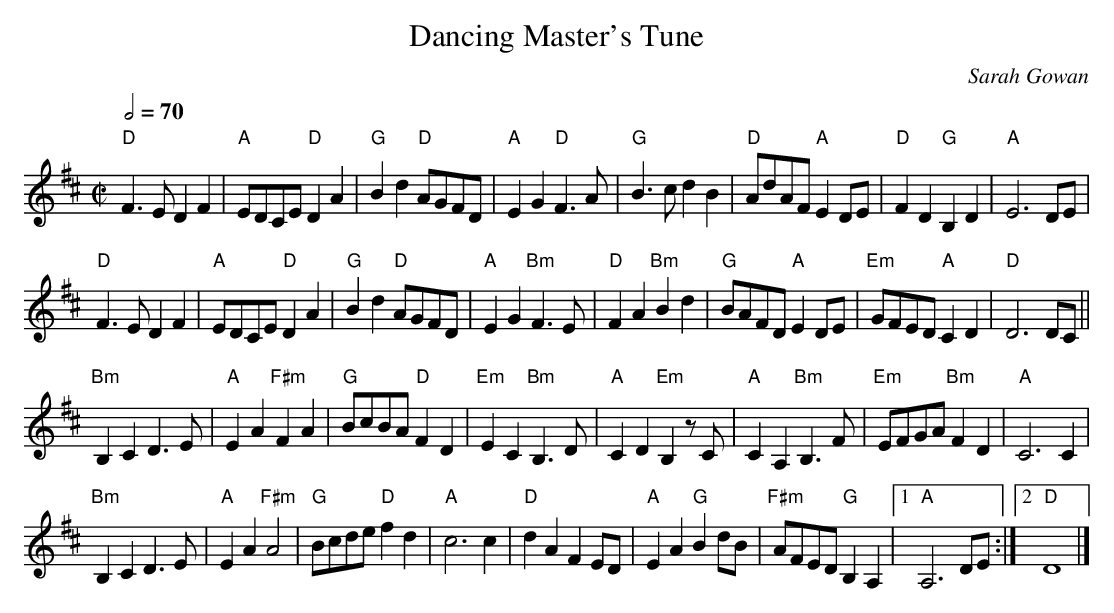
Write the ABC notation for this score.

X:1
T:Dancing Master's Tune
C:Sarah Gowan
M:C|
L:1/8
Q:1/2=70
K:Dmaj
"D"F2>E2 D2F2|"A"EDCE "D"D2A2|"G"B2d2 "D"AGFD |"A"E2G2 "D"F2>A2|\
"G"B2>c2d2B2|"D"AdAF "A"E2DE|"D"F2D2 "G"B,2D2|"A"E6 DE|
"D"F2>E2 D2F2|"A"EDCE "D"D2A2|"G"B2d2 "D"AGFD |"A"E2G2 "Bm"F2>E2|\
"D"F2A2"Bm"B2d2|"G"BAFD "A"E2DE|"Em"GFED "A"C2D2|"D"D6 DC||
"Bm"B,2C2D2>E2|"A"E2A2 "F#m"F2A2|"G"BcBA "D"F2 D2|"Em"E2C2 "Bm"B,2>D2|\
"A"C2D2 "Em"B,2zC |"A"C2A,2 "Bm"B,2>F2|"Em"EFGA "Bm"F2D2|"A"C6C2|
"Bm"B,2C2D2>E2|"A"E2A2 "F#m"A4|"G"Bcde "D"f2 d2|"A"c6 c2|\
"D"d2A2F2ED|"A" E2A2"G"B2dB|"F#m"AFED "G"B,2A,2|1"A"A,6DE:|2"D"D8|]
